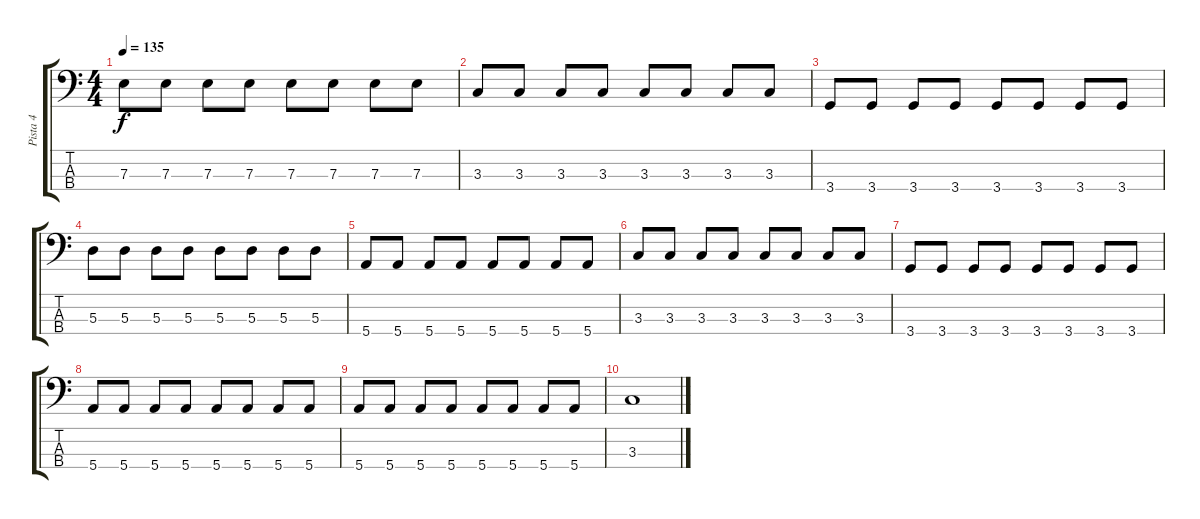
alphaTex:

\track ("Pista 4" "Pista 4") {instrument electricbassfinger}
\staff {score tabs}
\tuning (G2 D2 A1 E1) {hide}
\ts (4 4)
\tempo 135
\clef f4
\ks c
7.3.8{dy f} 7.3.8 7.3.8 7.3.8 7.3.8 7.3.8 7.3.8 7.3.8 |
3.3.8 3.3.8 3.3.8 3.3.8 3.3.8 3.3.8 3.3.8 3.3.8 |
3.4.8 3.4.8 3.4.8 3.4.8 3.4.8 3.4.8 3.4.8 3.4.8 |
5.3.8 5.3.8 5.3.8 5.3.8 5.3.8 5.3.8 5.3.8 5.3.8 |
5.4.8 5.4.8 5.4.8 5.4.8 5.4.8 5.4.8 5.4.8 5.4.8 |
3.3.8 3.3.8 3.3.8 3.3.8 3.3.8 3.3.8 3.3.8 3.3.8 |
3.4.8 3.4.8 3.4.8 3.4.8 3.4.8 3.4.8 3.4.8 3.4.8 |
5.4.8 5.4.8 5.4.8 5.4.8 5.4.8 5.4.8 5.4.8 5.4.8 |
5.4.8 5.4.8 5.4.8 5.4.8 5.4.8 5.4.8 5.4.8 5.4.8 |
3.3.1
